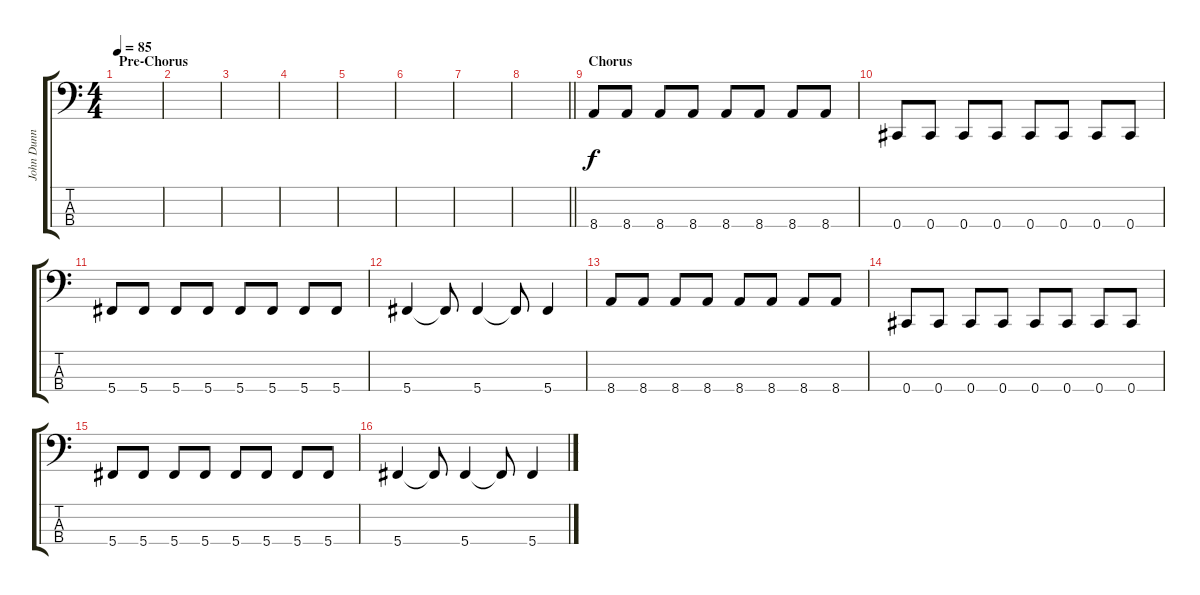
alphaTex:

\track ("John Dunn :: Bass ::" "John Dunn ") {instrument electricbasspick}
\staff {score tabs}
\tuning (Gb2 Db2 Ab1 Db1) {hide}
\ts (4 4)
\section ("" "Pre-Chorus")
\tempo 85
\clef f4
\ks c
|
|
|
|
|
|
|
\barLineRight lightlight
|
\section ("" "Chorus")
8.4.8 8.4.8 8.4.8 8.4.8 8.4.8 8.4.8 8.4.8 8.4.8 |
0.4.8 0.4.8 0.4.8 0.4.8 0.4.8 0.4.8 0.4.8 0.4.8 |
5.4.8 5.4.8 5.4.8 5.4.8 5.4.8 5.4.8 5.4.8 5.4.8 |
5.4.4 5.4{t}.8 5.4.4 5.4{t}.8 5.4.4 |
8.4.8 8.4.8 8.4.8 8.4.8 8.4.8 8.4.8 8.4.8 8.4.8 |
0.4.8 0.4.8 0.4.8 0.4.8 0.4.8 0.4.8 0.4.8 0.4.8 |
5.4.8 5.4.8 5.4.8 5.4.8 5.4.8 5.4.8 5.4.8 5.4.8 |
5.4.4 5.4{t}.8 5.4.4 5.4{t}.8 5.4.4
